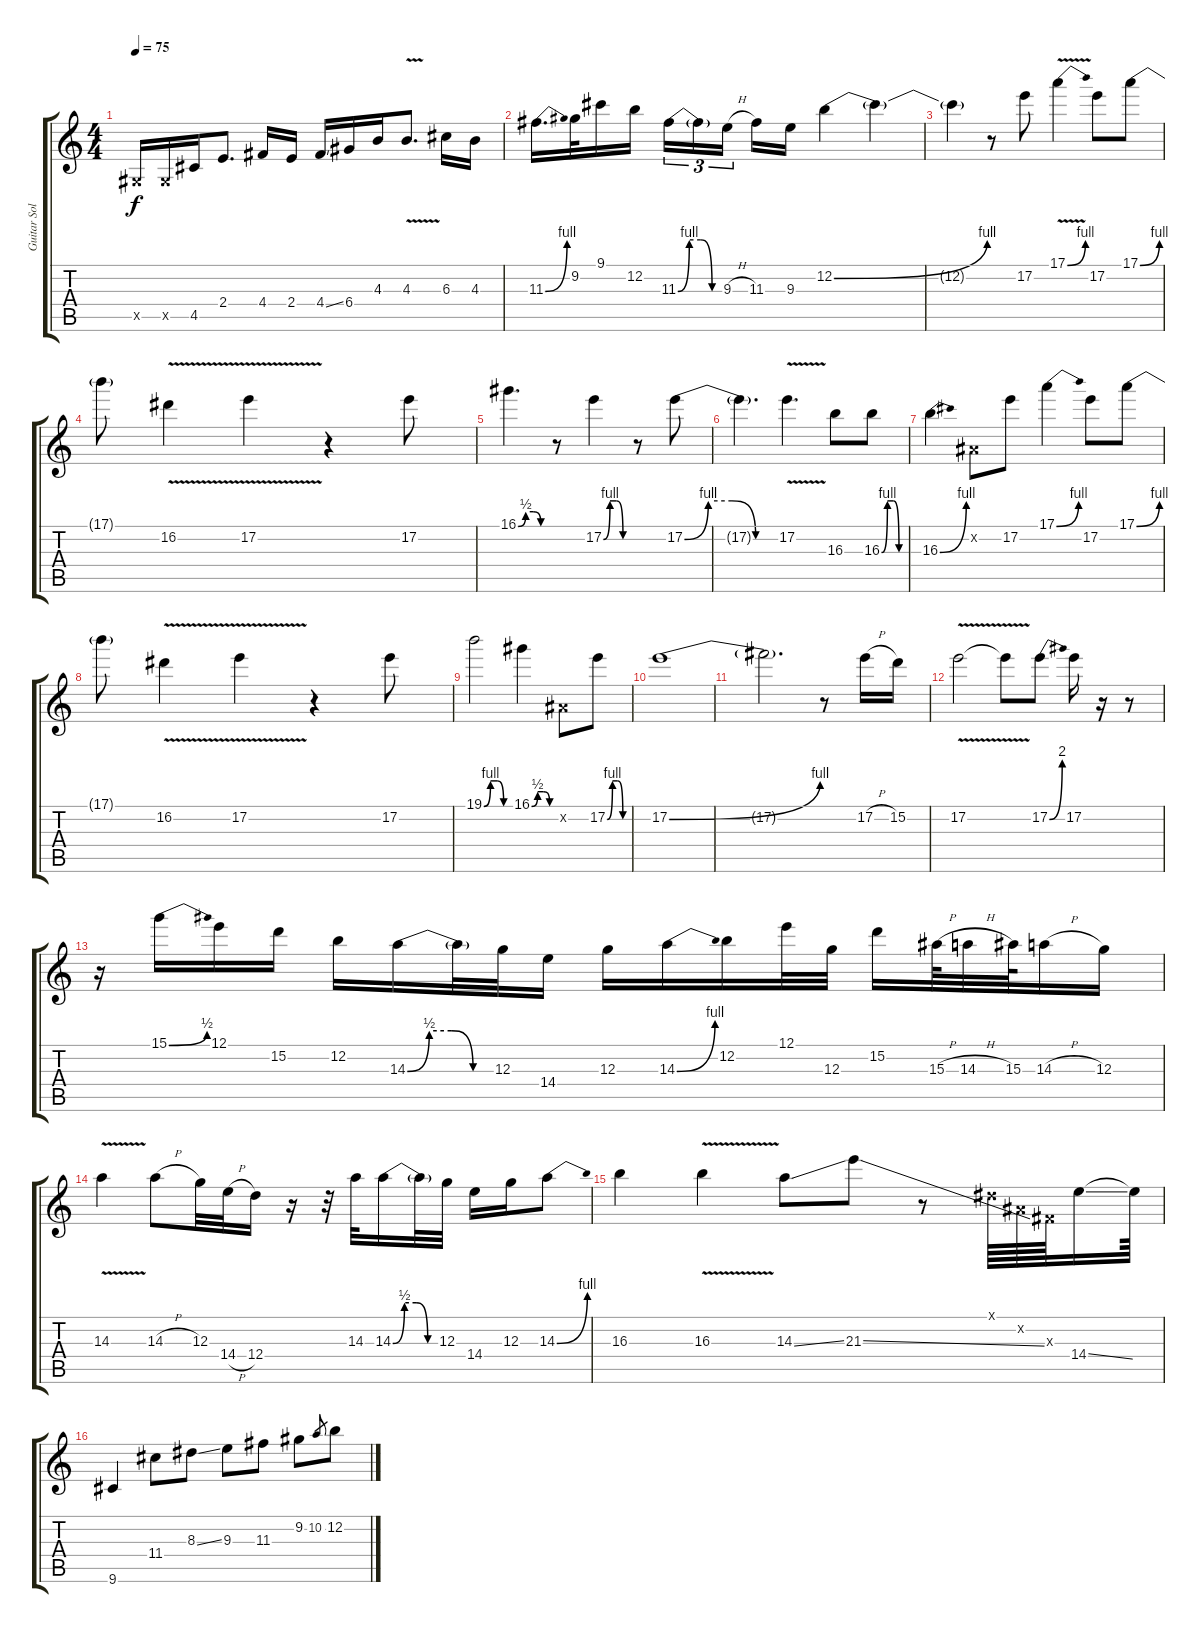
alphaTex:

\track ("Guitar Solo" "Guitar Sol") {instrument distortionguitar}
\staff {score tabs}
\tuning (E4 B3 G3 D3 A2 E2) {hide}
\ts (4 4)
\tempo 75
\clef g2
\ks c
-1.5{x}.16{dy f} -1.5{x}.16 4.5.16 2.4.8{d} 4.4.16 2.4.16 4.4{ss}.16 6.4.16 4.3.16 4.3{v}.8{d} 6.3.16 4.3.16 |
11.3{be (bend 0 0 60 4)}.16{d} 9.2.32 9.1.16 12.2.16 11.3{be (custom 0 0 15 4 30 4 45 0 60 0)}.16{tu (3 2)} 11.3{t}.16{tu (3 2)} 9.3{h}.16{tu (3 2) beam splitsecondary} 11.3.16 9.3.16 12.2{be (bend 0 0 60 4)}.4 12.2{t}.4 |
12.2{t}.4 r.8 17.2.8 17.1{be (bend 0 0 60 4) v}.4 17.2.8 17.1{be (bend 0 0 60 4)}.8 |
17.1{t}.8 16.2{v}.4 17.2{v}.4 r.4 17.2.8 |
16.1{be (custom 0 0 15 2 30 2 45 0 60 0)}.4{d} r.8 17.2{be (custom 0 0 15 4 30 4 45 0 60 0)}.4 r.8 17.2{be (custom 0 0 15 4 30 4 45 0 60 0)}.8 |
17.2{t}.4{d} 17.2{v}.4{d} 16.3.8 16.3{be (custom 0 0 15 4 30 4 45 0 60 0)}.8 |
16.3{be (bend 0 0 60 4)}.4 -1.2{x}.8 17.2.8 17.1{be (bend 0 0 60 4)}.4 17.2.8 17.1{be (bend 0 0 60 4)}.8 |
17.1{t}.8 16.2{v}.4 17.2{v}.4 r.4 17.2.8 |
19.1{be (custom 0 0 15 4 30 4 45 0 60 0)}.2 16.1{be (custom 0 0 15 2 30 2 45 0 60 0)}.4 -1.2{x}.8 17.2{be (custom 0 0 15 4 30 4 45 0 60 0)}.8 |
17.2{be (bend 0 0 60 4)}.1 |
17.2{t}.2{d} r.8 17.2{h}.16 15.2.16 |
17.2{v}.2 17.2{t}.8 17.2{be (bend 0 0 60 8)}.8 17.2.16 r.16 r.8 |
r.16 15.1{be (bend 0 0 60 2)}.16 12.1.16 15.2.16 12.2.16 14.3{be (custom 0 0 15 2 30 2 45 0 60 0)}.16 14.3{t}.32 12.3.32 14.4.16 12.3.16 14.3{be (bend 0 0 60 4)}.16 12.2.16 12.1.32 12.3.32 15.2.16 15.3{h}.64 14.3{h}.32 15.3.64 14.3{h}.16 12.3.16 |
14.3{v}.4 14.3{h}.8 12.3.32 14.4{h}.32 12.4.16 r.16 r.32 14.3.32 14.3{be (custom 0 0 15 2 30 2 45 0 60 0)}.16 14.3{t}.32 12.3.32 14.4.16 12.3.16 14.3{be (bend 0 0 60 4)}.8 |
16.3.4 16.3{v}.4 14.3{ss}.8 21.3{ss}.8 r.8 -1.1{x}.64 -1.2{x}.64 -1.3{x}.64 14.4{ss}.16 14.4{t}.64 |
9.6.4 11.4.8 8.3{ss}.8 9.3.8 11.3.8 9.2.8 10.2.8{gr} 12.2.8
